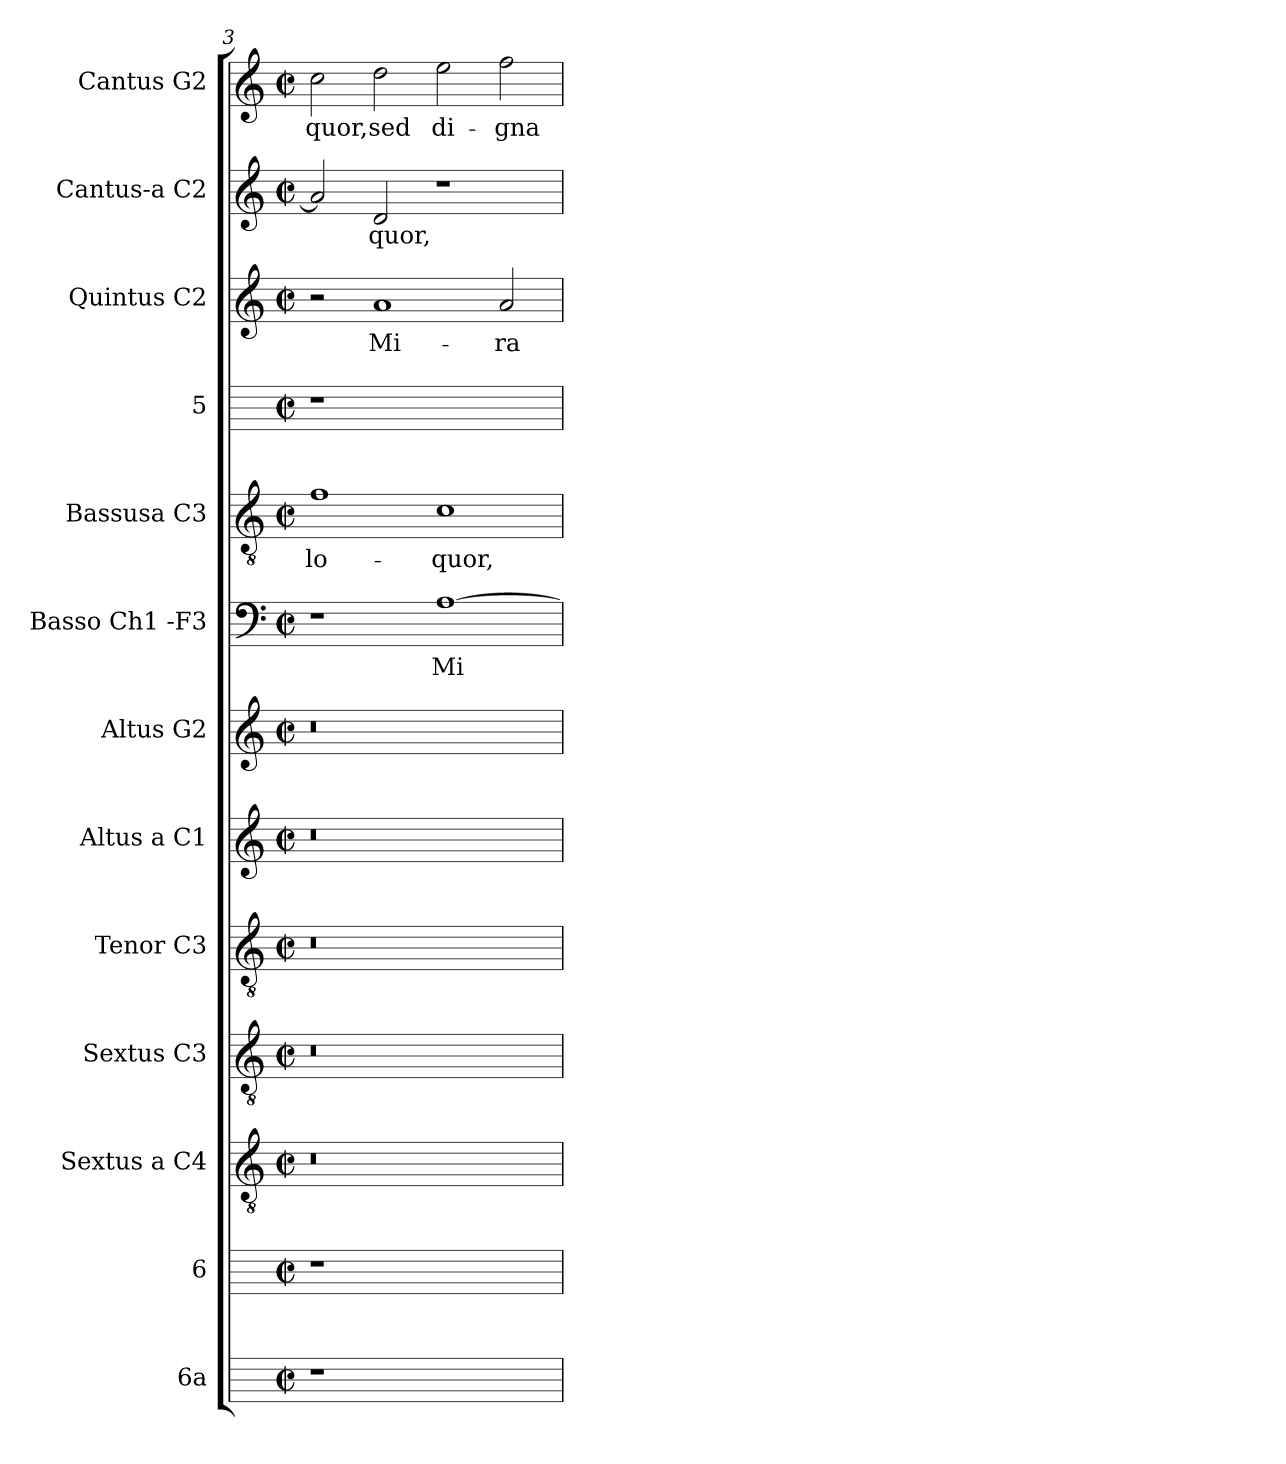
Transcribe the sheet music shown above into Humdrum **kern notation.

**kern	**kern	**kern	**kern	**kern	**kern	**kern	**kern	**text	**kern	**text	**kern	**kern	**text	**kern	**text	**kern	**text
*part13	*part12	*part11	*part10	*part9	*part8	*part7	*part6	*part6	*part5	*part5	*part4	*part3	*part3	*part2	*part2	*part1	*part1
*staff13	*staff12	*staff11	*staff10	*staff9	*staff8	*staff7	*staff6	*staff6	*staff5	*staff5	*staff4	*staff3	*staff3	*staff2	*staff2	*staff1	*staff1
*I"6a	*I"6	*I"Sextus a  C4	*I"Sextus  C3	*I"Tenor  C3	*I"Altus a  C1	*I"Altus  G2	*I"Basso  Ch1 -F3	*	*I"Bassusa  C3	*	*I"5	*I"Quintus  C2	*	*I"Cantus-a  C2	*	*I"Cantus  G2	*
*I'6a	*	*	*	*I'T	*I'Aa	*I'A	*I'B	*	*I'Ba	*	*	*	*	*I'Ca	*	*I'C	*
*	*	*clefGv2	*clefGv2	*clefGv2	*clefG2	*clefG2	*clefF4	*	*clefGv2	*	*	*clefG2	*	*clefG2	*	*clefG2	*
*k[]	*k[]	*k[]	*k[]	*k[]	*k[]	*k[]	*k[]	*	*k[]	*	*k[]	*k[]	*	*k[]	*	*k[]	*
*C:	*C:	*C:	*C:	*C:	*C:	*C:	*C:	*	*C:	*	*C:	*C:	*	*C:	*	*C:	*
*M2/2	*M2/2	*M2/2	*M2/2	*M2/2	*M2/2	*M2/2	*M2/2	*	*M2/2	*	*M2/2	*M2/2	*	*M2/2	*	*M2/2	*
*met(c|)	*met(c|)	*met(c|)	*met(c|)	*met(c|)	*met(c|)	*met(c|)	*met(c|)	*	*met(c|)	*	*met(c|)	*met(c|)	*	*met(c|)	*	*met(c|)	*
=3	=3	=3	=3	=3	=3	=3	=3	=3	=3	=3	=3	=3	=3	=3	=3	=3	=3
!	!	!	!	!	!	!	!	!	!	!LO:LY:b:cj	!	!	!	!	!LO:LY:b:cj	!	!LO:LY:b:cj
1r	1r	0r	0r	0r	0r	0r	1r	.	1f	lo-	1r	2r	.	2a/]	--	2cc\	-quor,
!	!	!	!	!	!	!	!	!	!	!	!	!	!LO:LY:b:cj	!	!LO:LY:b:cj	!	!LO:LY:b:cj
.	.	.	.	.	.	.	.	.	.	.	.	1a	Mi-	2d/	-quor,	2dd\	sed
!	!	!	!	!	!	!	!	!LO:LY:b:cj	!	!LO:LY:b:cj	!	!	!	!	!	!	!LO:LY:b:cj
1ryy	1ryy	.	.	.	.	.	[>1A	Mi-	1c	-quor,	1ryy	.	.	1r	.	2ee\	di-
!	!	!	!	!	!	!	!	!	!	!	!	!	!LO:LY:b:cj	!	!	!	!LO:LY:b:cj
.	.	.	.	.	.	.	.	.	.	.	.	2a/	-ra	.	.	2ff\	-gna
=	=	=	=	=	=	=	=	=	=	=	=	=	=	=	=	=	=
*-	*-	*-	*-	*-	*-	*-	*-	*-	*-	*-	*-	*-	*-	*-	*-	*-	*-
